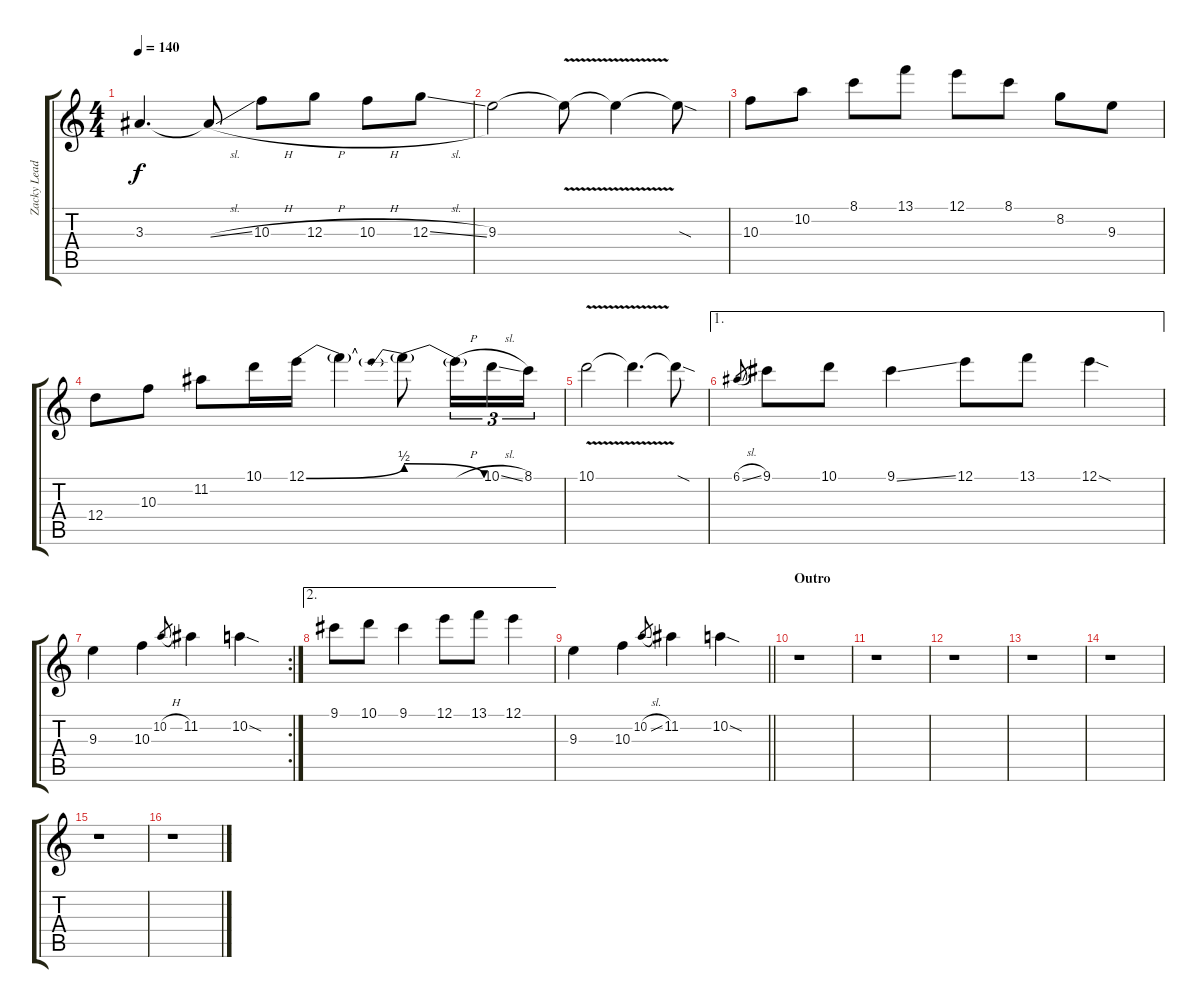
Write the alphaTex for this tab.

\track ("Zacky Lead 2" "Zacky Lead") {instrument overdrivenguitar}
\staff {score tabs}
\tuning (E4 B3 G3 D3 A2 D2) {hide}
\ts (4 4)
\tempo 140
\clef g2
\ks c
3.3.4{d dy f} 3.3{sl t}.8 10.3{h}.8 12.3{h}.8 10.3{h}.8 12.3{sl}.8 |
9.3.2 9.3{v t}.8 9.3{t}.4 9.3{sod t}.8 |
10.3.8 10.2.8 8.1.8 13.1.8 12.1.8 8.1.8 8.2.8 9.3.8 |
12.4.8 10.3.8 11.2.8 10.1.16 12.1{be (bend 0 0 60 2)}.16 12.1{t}.4 12.1{be (prebendrelease 0 2 60 0) t}.8 12.1{h t}.16{tu (3 2)} 10.1{sl}.16{tu (3 2)} 8.1.16{tu (3 2)} |
10.1{v}.2 10.1{t}.4{d} 10.1{sod t}.8 |
\ae 1
6.1{sl}.8{gr} 9.1.8 10.1.8 9.1{ss}.4 12.1.8 13.1.8 12.1{sod}.4 |
\rc 2
9.3.4 10.3.4 10.2{h}.8{gr} 11.2.4 10.2{sod}.4 |
\ae 2
9.1.8 10.1.8 9.1.4 12.1.8 13.1.8 12.1.4 |
\barLineRight lightlight
9.3.4 10.3.4 10.2{sl}.8{gr} 11.2.4 10.2{sod}.4 |
\section ("" "Outro")
r.1 |
r.1 |
r.1 |
r.1 |
r.1 |
r.1 |
r.1
